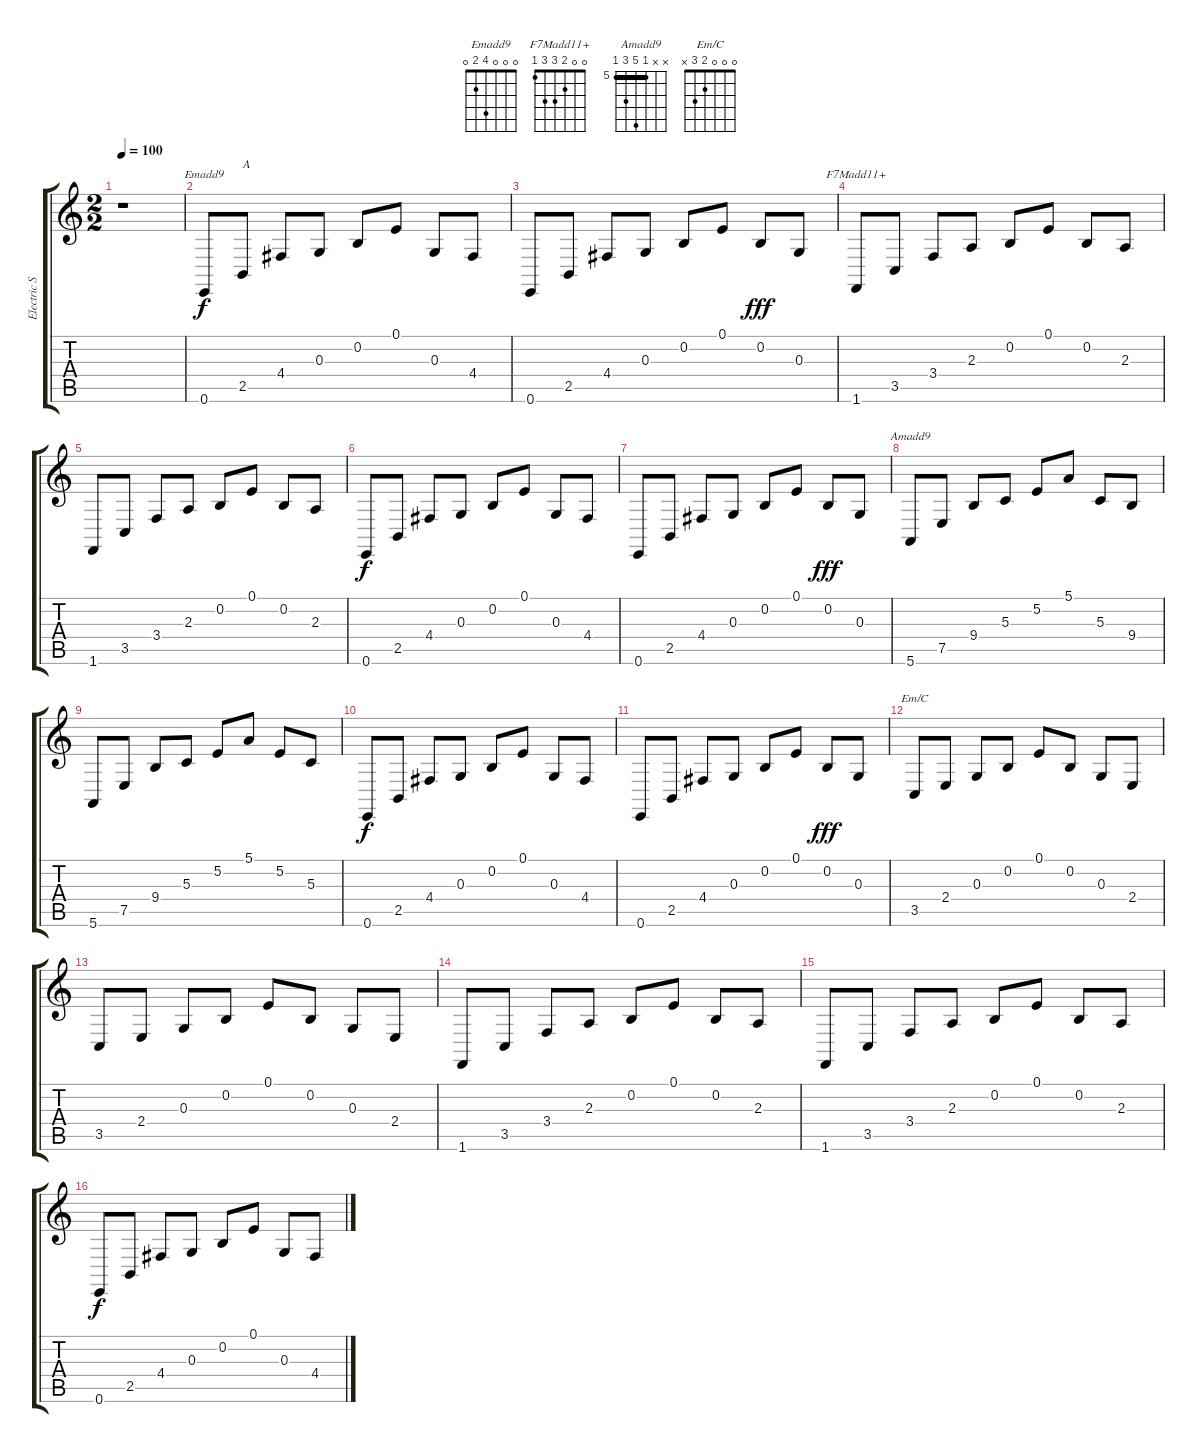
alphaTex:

\track ("Electric Sitar" "Electric S") {instrument sitar}
\staff {score tabs}
\tuning (E4 B3 G3 D3 A2 E2) {hide}
\chord ("Emadd9" 0 0 0 4 2 0)
\chord ("F7Madd11+" 0 0 2 3 3 1)
\chord ("Amadd9" x x 5 9 7 5) {firstfret 5 barre 5}
\chord ("Em/C" 0 0 0 2 3 x)
\ts (2 2)
\tempo 100
\clef g2
\ks c
r.1{dy f instrument sitar} |
0.6.8{ch "Emadd9"} 2.5.8{txt "A"} 4.4.8 0.3.8 0.2.8 0.1.8 0.3.8 4.4.8 |
0.6.8 2.5.8 4.4.8{txt ""} 0.3.8 0.2.8 0.1.8 0.2.8{dy fff} 0.3.8 |
1.6.8{ch "F7Madd11+"} 3.5.8 3.4.8 2.3.8 0.2.8 0.1.8 0.2.8 2.3.8 |
1.6.8 3.5.8 3.4.8 2.3.8 0.2.8 0.1.8 0.2.8 2.3.8 |
0.6.8{dy f} 2.5.8 4.4.8 0.3.8 0.2.8 0.1.8 0.3.8 4.4.8 |
0.6.8 2.5.8 4.4.8 0.3.8 0.2.8 0.1.8 0.2.8{dy fff} 0.3.8 |
5.6.8{ch "Amadd9"} 7.5.8 9.4.8 5.3.8 5.2.8 5.1.8 5.3.8 9.4.8 |
5.6.8 7.5.8 9.4.8 5.3.8 5.2.8 5.1.8 5.2.8 5.3.8 |
0.6.8{dy f} 2.5.8 4.4.8 0.3.8 0.2.8 0.1.8 0.3.8 4.4.8 |
0.6.8 2.5.8 4.4.8 0.3.8 0.2.8 0.1.8 0.2.8{dy fff} 0.3.8 |
3.5.8{ch "Em/C"} 2.4.8 0.3.8 0.2.8 0.1.8 0.2.8 0.3.8 2.4.8 |
3.5.8 2.4.8 0.3.8 0.2.8 0.1.8 0.2.8 0.3.8 2.4.8 |
1.6.8 3.5.8 3.4.8 2.3.8 0.2.8 0.1.8 0.2.8 2.3.8 |
1.6.8 3.5.8 3.4.8 2.3.8 0.2.8 0.1.8 0.2.8 2.3.8 |
0.6.8{dy f} 2.5.8 4.4.8 0.3.8 0.2.8 0.1.8 0.3.8 4.4.8
